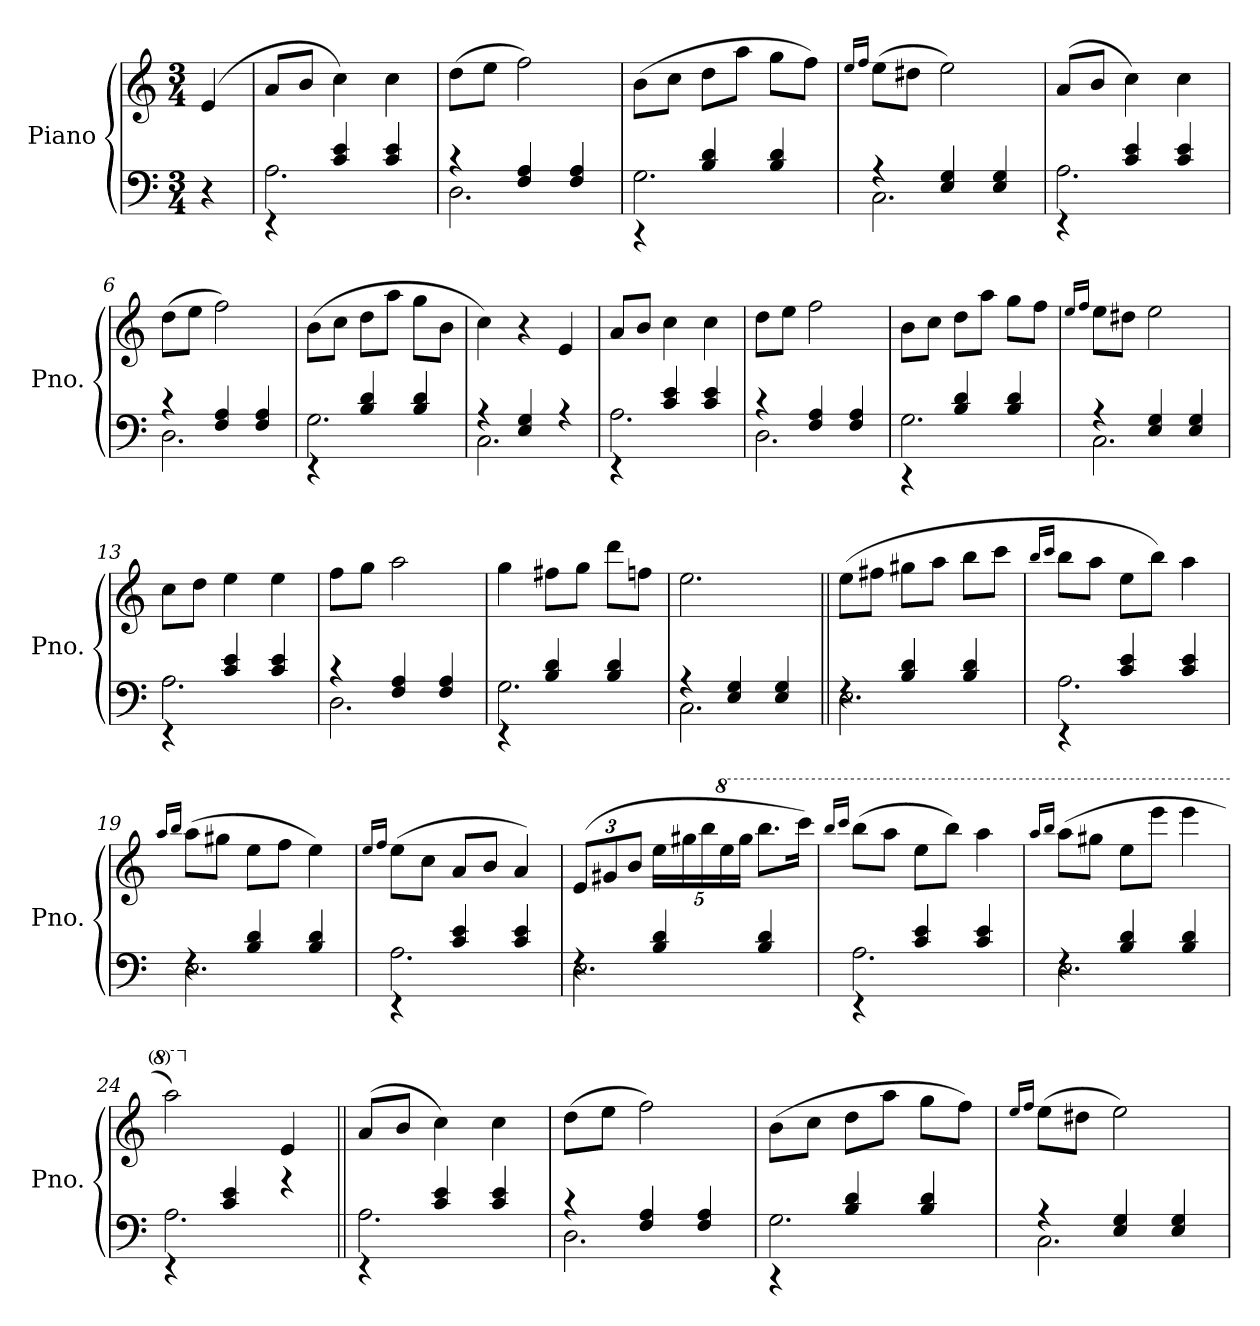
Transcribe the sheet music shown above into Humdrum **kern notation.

**kern	**kern
*part1	*part1
*staff2	*staff1
*I"Piano	*
*I'Pno.	*
*clefF4	*clefG2
*k[]	*k[]
*M3/4	*M3/4
*MM120	*MM120
=	=
4r	(4e/
=1	=1
*^	*
4rEE	2.A\	8a/L
.	.	8b/J
4c/ 4e/	.	4cc\)
4c/ 4e/	.	4cc\
=2	=2	=2
4r	2.D\	(8dd\L
.	.	8ee\J
4F/ 4A/	.	2ff\)
4F/ 4A/	.	.
=3	=3	=3
4rCC	2.G\	(8b\L
.	.	8cc\J
4B/ 4d/	.	8dd\L
.	.	8aa\J
4B/ 4d/	.	8gg\L
.	.	8ff\J)
=4	=4	=4
.	.	16qee/LL
.	.	16qff/JJ
4r	2.C\	(8ee\L
.	.	8dd#X\J
4E/ 4G/	.	2ee\)
4E/ 4G/	.	.
=5	=5	=5
4rEE	2.A\	(8a/L
.	.	8b/J
4c/ 4e/	.	4cc\)
4c/ 4e/	.	4cc\
!!LO:LB:g=z
=6	=6	=6
4r	2.D\	(8dd\L
.	.	8ee\J
4F/ 4A/	.	2ff\)
4F/ 4A/	.	.
=7	=7	=7
4rEE	2.G\	(8b\L
.	.	8cc\J
4B/ 4d/	.	8dd\L
.	.	8aa\J
4B/ 4d/	.	8gg\L
.	.	8b\J
=8	=8	=8
4r	2.C\	4cc\)
4E/ 4G/	.	4r
4r	.	4e/
=9	=9	=9
4rEE	2.A\	8a/L
.	.	8b/J
4c/ 4e/	.	4cc\
4c/ 4e/	.	4cc\
=10	=10	=10
4r	2.D\	8dd\L
.	.	8ee\J
4F/ 4A/	.	2ff\
4F/ 4A/	.	.
!!LO:LB:g=z
=11	=11	=11
4rCC	2.G\	8b\L
.	.	8cc\J
4B/ 4d/	.	8dd\L
.	.	8aa\J
4B/ 4d/	.	8gg\L
.	.	8ff\J
=12	=12	=12
.	.	16qee/LL
.	.	16qff/JJ
4r	2.C\	8ee\L
.	.	8dd#X\J
4E/ 4G/	.	2ee\
4E/ 4G/	.	.
=13	=13	=13
4rEE	2.A\	8cc\L
.	.	8dd\J
4c/ 4e/	.	4ee\
4c/ 4e/	.	4ee\
=14	=14	=14
4r	2.D\	8ff\L
.	.	8gg\J
4F/ 4A/	.	2aa\
4F/ 4A/	.	.
=15	=15	=15
4rEE	2.G\	4gg\
4B/ 4d/	.	8ff#X\L
.	.	8gg\J
4B/ 4d/	.	8ddd\L
.	.	8ffn\J
!!LO:LB:g=z
=16	=16	=16
4r	2.C\	2.ee\
4E/ 4G/	.	.
4E/ 4G/	.	.
=17||	=17||	=17||
4rF	2.E\	(8ee\L
.	.	8ff#X\J
4B/ 4d/	.	8gg#X\L
.	.	8aa\J
4B/ 4d/	.	8bb\L
.	.	8ccc\J
=18	=18	=18
.	.	16qbb/LL
.	.	16qccc/JJ
4rEE	2.A\	8bb\L
.	.	8aa\J
4c/ 4e/	.	8ee\L
.	.	8bb\J)
4c/ 4e/	.	4aa\
=19	=19	=19
.	.	16qaa/LL
.	.	16qbb/JJ
4rF	2.E\	(8aa\L
.	.	8gg#X\J
4B/ 4d/	.	8ee\L
.	.	8ff\J
4B/ 4d/	.	4ee\)
!!LO:LB:g=z
=20	=20	=20
.	.	16qee/LL
.	.	16qff/JJ
4rEE	2.A\	(8ee\L
.	.	8cc\J
4c/ 4e/	.	8a/L
.	.	8b/J
4c/ 4e/	.	4a/)
=21	=21	=21
*	*	*Xbrackettup
4rF	2.E\	(12e/L
.	.	12g#X/
.	.	12b/J
4B/ 4d/	.	20ee\LL
.	.	20gg#X\
.	.	20bb\
*	*	*8va
.	.	20eee\
.	.	20ggg#\JJ
4B/ 4d/	.	8.bbb\L
.	.	16cccc\Jk)
=22	=22	=22
.	.	16qbbb/LL
.	.	16qcccc/JJ
4rEE	2.A\	(8bbb\L
.	.	8aaa\J
4c/ 4e/	.	8eee\L
.	.	8bbb\J)
4c/ 4e/	.	4aaa\
!!LO:PB:g=z
=23	=23	=23
.	.	16qaaa/LL
.	.	16qbbb/JJ
4rF	2.E\	(8aaa\L
.	.	8ggg#X\J
4B/ 4d/	.	8eee\L
.	.	8eeee\J
4B/ 4d/	.	4eeee\
=24	=24	=24
4rEE	2.A\	2aaa\)
4c/ 4e/	.	.
*	*	*X8va
4r	.	4e/
=25||	=25||	=25||
4rEE	2.A\	(8a/L
.	.	8b/J
4c/ 4e/	.	4cc\)
4c/ 4e/	.	4cc\
=26	=26	=26
4r	2.D\	(8dd\L
.	.	8ee\J
4F/ 4A/	.	2ff\)
4F/ 4A/	.	.
=27	=27	=27
4rCC	2.G\	(8b\L
.	.	8cc\J
4B/ 4d/	.	8dd\L
.	.	8aa\J
4B/ 4d/	.	8gg\L
.	.	8ff\J)
!!LO:LB:g=z
=28	=28	=28
.	.	16qee/LL
.	.	16qff/JJ
4r	2.C\	(8ee\L
.	.	8dd#X\J
4E/ 4G/	.	2ee\)
4E/ 4G/	.	.
*v	*v	*
=	=
*-	*-
